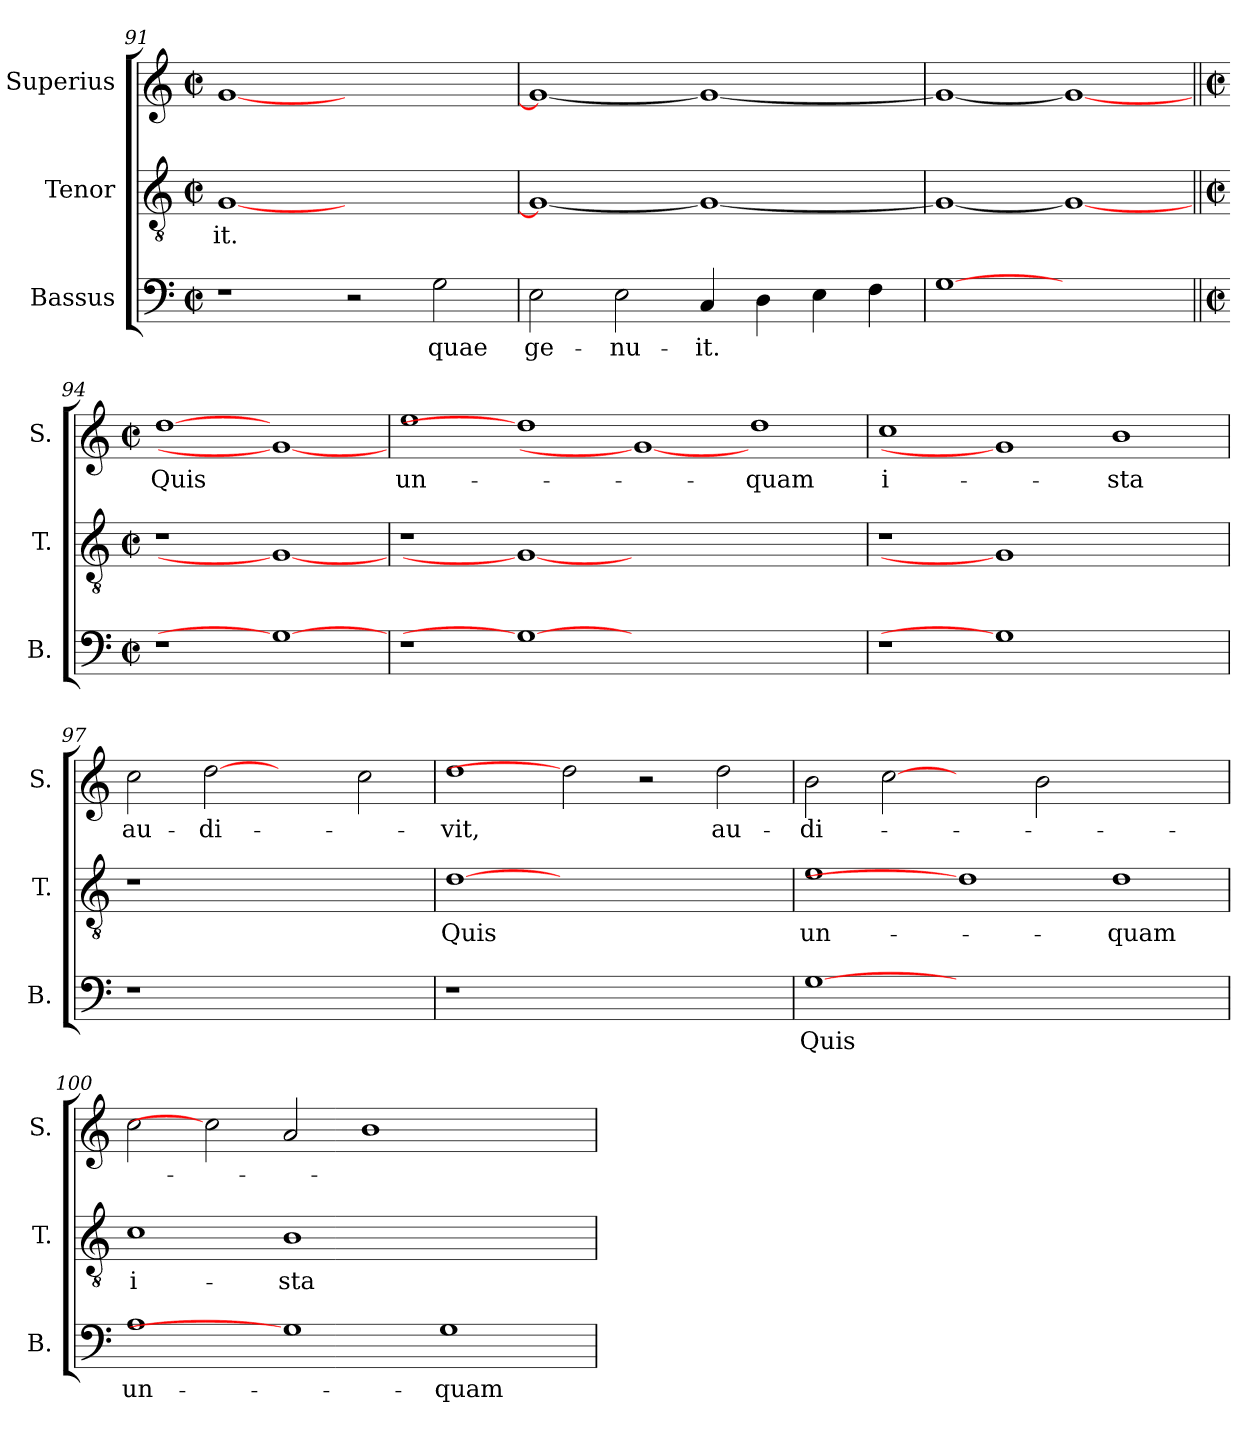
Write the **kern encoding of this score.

**kern	**text	**kern	**text	**kern	**text
*part3	*part3	*part2	*part2	*part1	*part1
*staff3	*staff3	*staff2	*staff2	*staff1	*staff1
*I"Bassus	*	*I"Tenor	*	*I"Superius	*
*I'B.	*	*I'T.	*	*I'S.	*
*clefF4	*	*clefGv2	*	*clefG2	*
*	*	*ITrd7c12	*	*	*
*k[]	*	*k[]	*	*k[]	*
*M2/2	*	*M2/2	*	*M2/2	*
*met(c|)	*	*met(c|)	*	*met(c|)	*
=91	=91	=91	=91	=91	=91
!	!	!	!LO:LY:b:color=#000000	!	!
1r	.	[<1GGi	-it.	[<1gi	.
2r	.	1ryy	.	1ryy	.
!	!LO:LY:b:color=#000000	!	!	!	!
2Gi\	quae	.	.	.	.
=92	=92	=92	=92	=92	=92
!	!LO:LY:b:color=#000000	!	!	!	!
2Ei\	ge-	1GGi_<	.	1gi_<	.
!	!LO:LY:b:color=#000000	!	!	!	!
2Ei\	-nu-	.	.	.	.
!	!LO:LY:b:color=#000000	!	!	!	!
4Ci/	-it.	1GGi_	.	1gi_	.
4Di\	.	.	.	.	.
4Ei\	.	.	.	.	.
4Fi\	.	.	.	.	.
=93	=93	=93	=93	=93	=93
[1Gi	.	1GGi_<	.	1gi_<	.
1ryy	.	1GGi_	.	1gi_	.
!!LO:PB:g=z
=94||	=94||	=94||	=94||	=94||	=94||
*M2/2	*	*M2/2	*	*M2/2	*
*met(c|)	*	*met(c|)	*	*met(c|)	*
!LO:N:vis=1	!	!LO:N:vis=1	!	!	!
!	!	!	!	!	!LO:LY:b:color=#000000
1r	.	1r	.	[1ddi	-Quis
1Gi_	.	1GGi_	.	1gi_	.
=95	=95	=95	=95	=95	=95
!LO:N:vis=1	!	!LO:N:vis=1	!	!	!
!	!	!	!	!	!LO:LY:b:color=#000000
1r	.	1r	.	1eei	un-
1Gi_	.	1GGi_	.	1ddi]	.
0ryy	.	0ryy	.	1gi_	.
!	!	!	!	!	!LO:LY:b:color=#000000
.	.	.	.	1ddi	-quam
=96	=96	=96	=96	=96	=96
!LO:N:vis=1	!	!LO:N:vis=1	!	!	!
!	!	!	!	!	!LO:LY:b:color=#000000
1r	.	1r	.	1cci	i-
1Gi]	.	1GGi]	.	1gi]	.
!	!	!	!	!	!LO:LY:b:color=#000000
1ryy	.	1ryy	.	1bi	-sta
=97	=97	=97	=97	=97	=97
!LO:N:vis=1	!	!LO:N:vis=1	!	!	!
!	!	!	!	!	!LO:LY:b:color=#000000
1r	.	1r	.	2cci\	au-
!	!	!	!	!	!LO:LY:b:color=#000000
.	.	.	.	[2ddi	-di-
1ryy	.	1ryy	.	2ryy	.
.	.	.	.	2cci\	.
=98	=98	=98	=98	=98	=98
!LO:N:vis=1	!	!	!	!	!
!	!	!	!LO:LY:b:color=#000000	!	!
!	!	!	!	!	!LO:LY:b:color=#000000
1r	.	[1Di	Quis	1ddi	-vit,
1.ryy	.	1.ryy	.	2ddi]	.
.	.	.	.	2r	.
!	!	!	!	!	!LO:LY:b:color=#000000
.	.	.	.	2ddi\	au-
=99	=99	=99	=99	=99	=99
!	!LO:LY:b:color=#000000	!	!	!	!
!	!	!	!LO:LY:b:color=#000000	!	!
!	!	!	!	!	!LO:LY:b:color=#000000
[1Gi	Quis	1Ei	un-	2bi\	-di-
.	.	.	.	[2cci	.
0ryy	.	1Di]	.	2ryy	.
.	.	.	.	2bi\	.
!	!	!	!LO:LY:b:color=#000000	!	!
.	.	1Di	-quam	1ryy	.
!!LO:LB:g=z
=100	=100	=100	=100	=100	=100
!	!LO:LY:b:color=#000000	!	!	!	!
!	!	!	!LO:LY:b:color=#000000	!	!
1Ai	un-	1Ci	i-	2cci\	.
.	.	.	.	2cci]	.
!	!	!	!LO:LY:b:color=#000000	!	!
1Gi]	.	1BBi	-sta	2ai/	.
.	.	.	.	1bi	.
!	!LO:LY:b:color=#000000	!	!	!	!
1Gi	-quam	1ryy	.	.	.
.	.	.	.	2ryy	.
=	=	=	=	=	=
*-	*-	*-	*-	*-	*-
